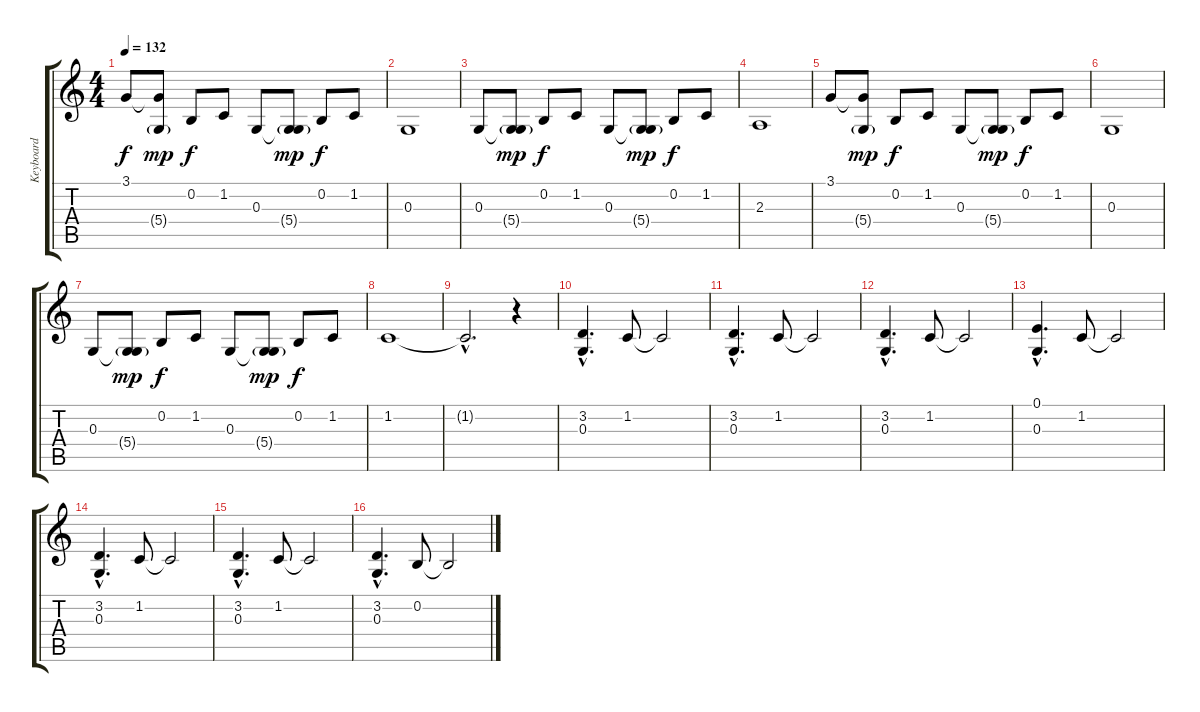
\track ("Keyboard" "Keyboard") {instrument pad1newage}
\staff {score tabs}
\tuning (E4 B3 G3 D3 A2 E2) {hide}
\ts (4 4)
\tempo 132
\clef g2
\ks c
3.1.8{dy f volume 11 instrument pad1newage} (3.1{t} 5.4{g}).8{dy mp} 0.2.8{dy f} 1.2.8 0.3.8 (0.3{t} 5.4{g}).8{dy mp} 0.2.8{dy f} 1.2.8 |
0.3.1 |
0.3.8 (0.3{t} 5.4{g}).8{dy mp} 0.2.8{dy f} 1.2.8 0.3.8 (0.3{t} 5.4{g}).8{dy mp} 0.2.8{dy f} 1.2.8 |
2.3.1 |
3.1.8 (3.1{t} 5.4{g}).8{dy mp} 0.2.8{dy f} 1.2.8 0.3.8 (0.3{t} 5.4{g}).8{dy mp} 0.2.8{dy f} 1.2.8 |
0.3.1 |
0.3.8 (0.3{t} 5.4{g}).8{dy mp} 0.2.8{dy f} 1.2.8 0.3.8 (0.3{t} 5.4{g}).8{dy mp} 0.2.8{dy f} 1.2.8 |
1.2.1 |
1.2{hac t}.2{d volume 16} r.4 |
(3.2{hac} 0.3{hac}).4{d volume 14} 1.2.8 1.2{t}.2 |
(3.2{hac} 0.3{hac}).4{d} 1.2.8 1.2{t}.2 |
(3.2{hac} 0.3{hac}).4{d} 1.2.8 1.2{t}.2 |
(0.1{hac} 0.3{hac}).4{d} 1.2.8 1.2{t}.2 |
(3.2{hac} 0.3{hac}).4{d} 1.2.8 1.2{t}.2 |
(3.2{hac} 0.3{hac}).4{d} 1.2.8 1.2{t}.2 |
(3.2{hac} 0.3{hac}).4{d} 0.2.8 0.2{t}.2
